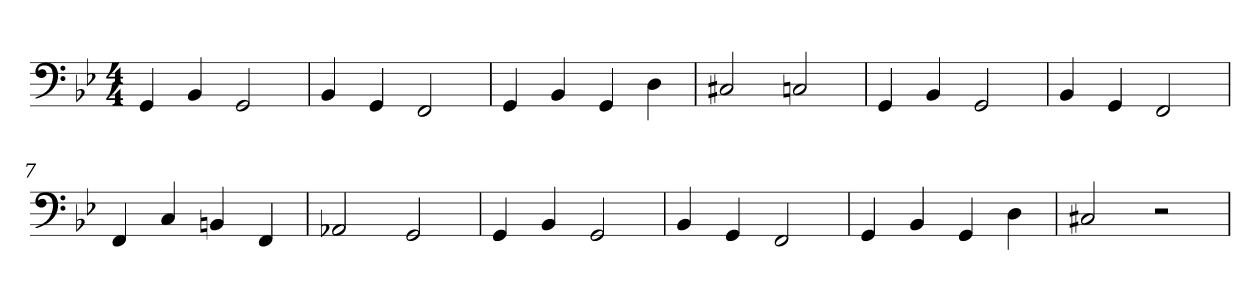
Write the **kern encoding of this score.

**kern
*part1
*staff1
*clefF4
*k[b-e-]
*g:
*M4/4
*MM60
=1
4GG
4BB-
2GG
=2
4BB-
4GG
2FF
=3
4GG
4BB-
4GG
4D
=4
2C#X
2Cn
=5
4GG
4BB-
2GG
=6
4BB-
4GG
2FF
=7
4FF
4C
4BBn
4FF
=8
2AA-X
2GG
=9
4GG
4BB-
2GG
=10
4BB-
4GG
2FF
=11
4GG
4BB-
4GG
4D
=12
2C#X
2r
=
*-
